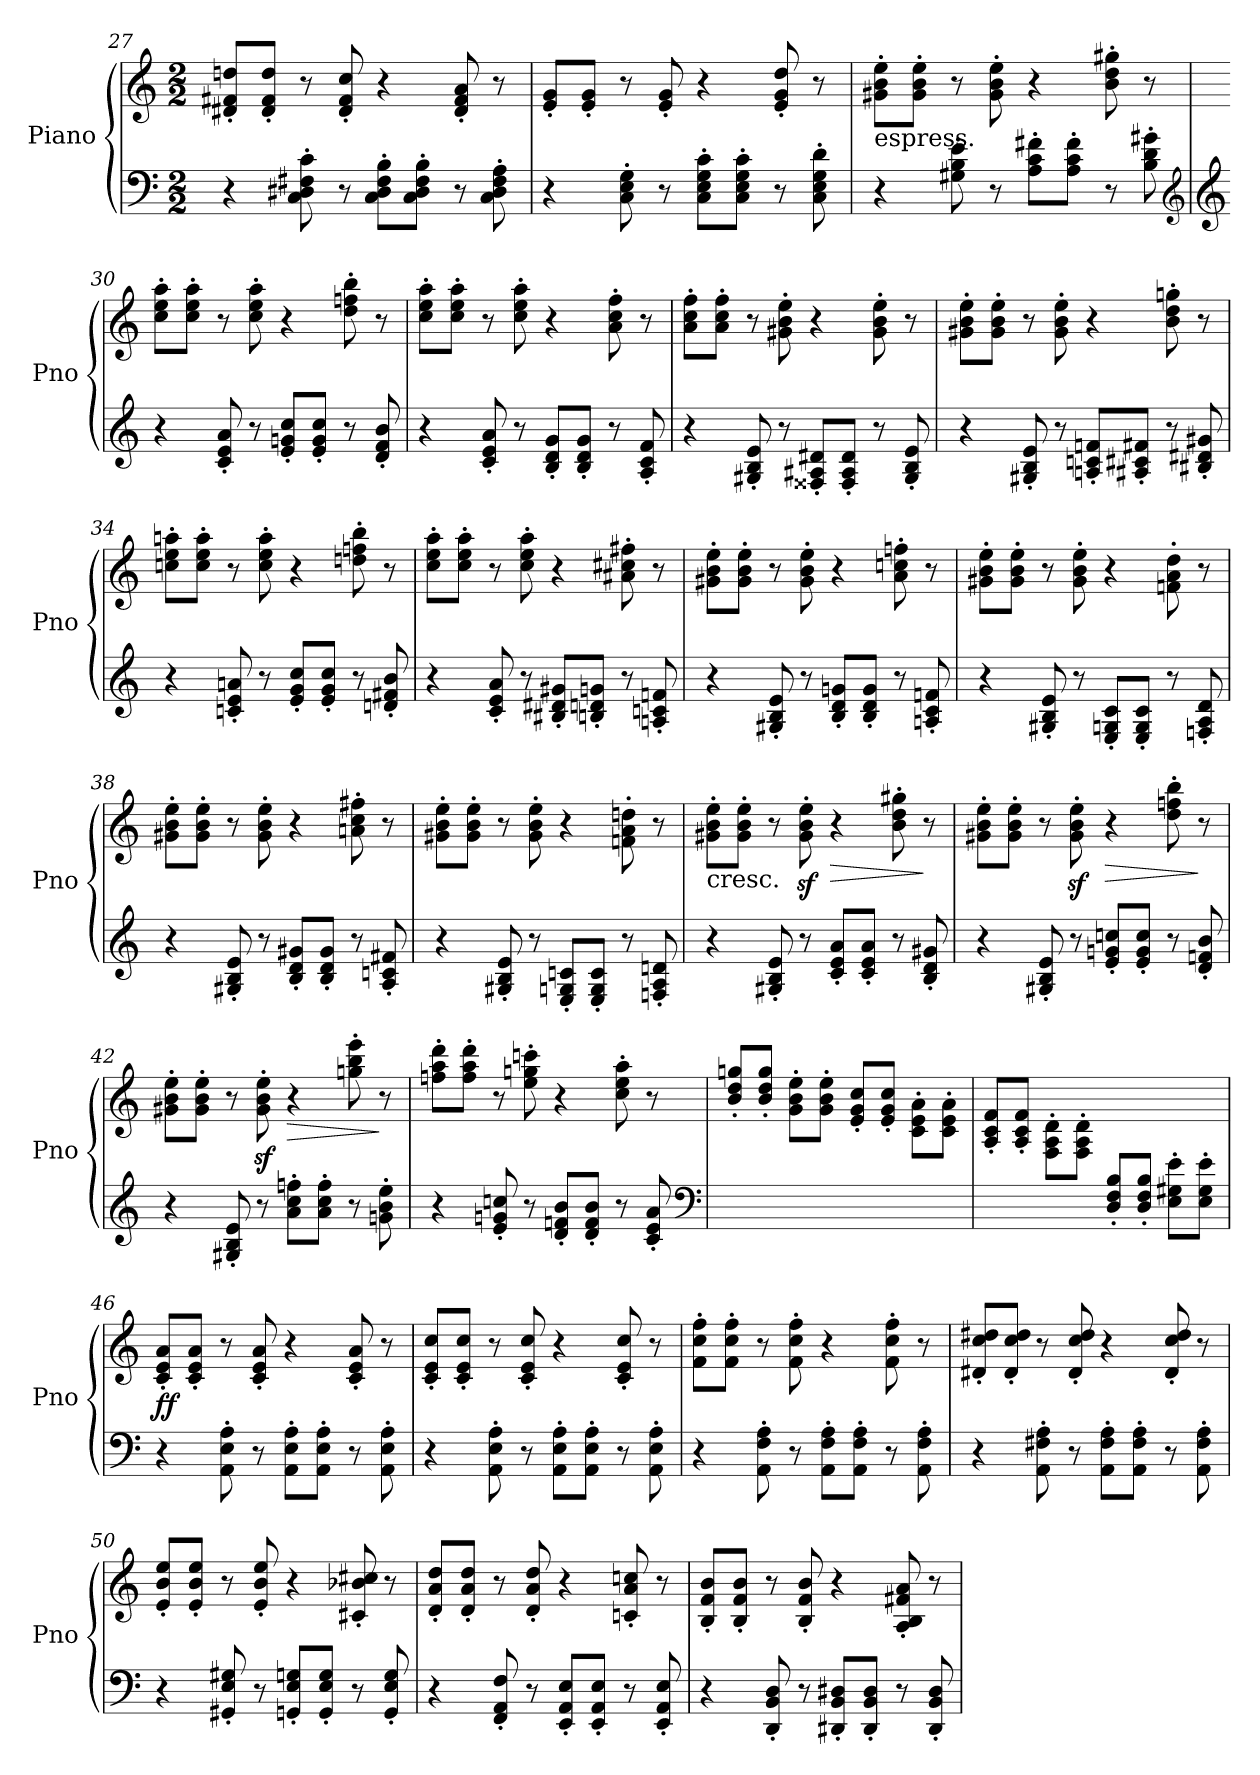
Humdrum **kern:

**kern	**kern	**dynam
*part1	*part1	*part1
*staff2	*staff1	*staff1/2
*I"Piano	*	*
*I'Pno	*	*
*clefF4	*clefG2	*
*k[]	*k[]	*
*C:	*C:	*
*M2/2	*M2/2	*
=27	=27	=27
4r	8d#X/' 8f#X/' 8ddn/'L	.
.	8d#/' 8f#/' 8dd/'J	.
8C\' 8D#X\' 8F#X\' 8c\'	8r	.
8r	8d#/' 8f#/' 8cc/'	.
8C\' 8D#\' 8F#\' 8B\'L	4r	.
8C\' 8D#\' 8F#\' 8B\'J	.	.
8r	8d#/' 8f#/' 8a/'	.
8C\' 8D#\' 8F#\' 8A\'	8r	.
=28	=28	=28
4r	8e/' 8g/'L	.
.	8e/' 8g/'J	.
8C\' 8E\' 8G\'	8r	.
8r	8e/' 8g/'	.
8C\' 8E\' 8G\' 8c\'L	4r	.
8C\' 8E\' 8G\' 8c\'J	.	.
8r	8e/' 8g/' 8dd/'	.
8C\' 8E\' 8G\' 8d\'	8r	.
=29	=29	=29
!	!LO:TX:b:t=espress.	!
4r	8g#X\' 8b\' 8ee\'L	.
.	8g#\' 8b\' 8ee\'J	.
8G#X\' 8B\' 8e\'	8r	.
8r	8g#\' 8b\' 8ee\'	.
8A\' 8c\' 8f#X\'L	4r	.
8A\' 8c\' 8f#\'J	.	.
8r	8b\' 8dd\' 8gg#X\'	.
8B\' 8d\' 8g#X\'	8r	.
*clefG2	*	*
!!LO:LB:g=z
=30	=30	=30
*clefG2	*	*
4r	8cc\' 8ee\' 8aa\'L	.
.	8cc\' 8ee\' 8aa\'J	.
8c/' 8e/' 8a/'	8r	.
8r	8cc\' 8ee\' 8aa\'	.
8e/' 8gn/' 8cc/'L	4r	.
8e/' 8g/' 8cc/'J	.	.
8r	8dd\' 8ffn\' 8bb\'	.
8d/' 8f/' 8b/'	8r	.
=31	=31	=31
4r	8cc\' 8ee\' 8aa\'L	.
.	8cc\' 8ee\' 8aa\'J	.
8c/' 8e/' 8a/'	8r	.
8r	8cc\' 8ee\' 8aa\'	.
8B/' 8d/' 8g/'L	4r	.
8B/' 8d/' 8g/'J	.	.
8r	8a\' 8cc\' 8ff\'	.
8A/' 8c/' 8f/'	8r	.
=32	=32	=32
4r	8a\' 8cc\' 8ff\'L	.
.	8a\' 8cc\' 8ff\'J	.
8G#X/' 8B/' 8e/'	8r	.
8r	8g#X\' 8b\' 8ee\'	.
8F##X/' 8A#X/' 8d#X/'L	4r	.
8F##/' 8A#/' 8d#/'J	.	.
8r	8g#\' 8b\' 8ee\'	.
8G#/' 8B/' 8e/'	8r	.
=33	=33	=33
4r	8g#X\' 8b\' 8ee\'L	.
.	8g#\' 8b\' 8ee\'J	.
8G#X/' 8B/' 8e/'	8r	.
8r	8g#\' 8b\' 8ee\'	.
8An/' 8cn/' 8fn/'L	4r	.
8A#X/' 8c#X/' 8f#X/'J	.	.
8r	8b\' 8dd\' 8ggn\'	.
8B#X/' 8d#X/' 8g#X/'	8r	.
!!LO:LB:g=z
=34	=34	=34
4r	8ccn\' 8ee\' 8aan\'L	.
.	8cc\' 8ee\' 8aa\'J	.
8cn/' 8e/' 8an/'	8r	.
8r	8cc\' 8ee\' 8aa\'	.
8e/' 8g/' 8cc/'L	4r	.
8e/' 8g/' 8cc/'J	.	.
8r	8ddn\' 8ffn\' 8bb\'	.
8dn/' 8f#X/' 8b/'	8r	.
=35	=35	=35
4r	8cc\' 8ee\' 8aa\'L	.
.	8cc\' 8ee\' 8aa\'J	.
8c/' 8e/' 8a/'	8r	.
8r	8cc\' 8ee\' 8aa\'	.
8B#X/' 8d#X/' 8g#X/'L	4r	.
8Bn/' 8dn/' 8gn/'J	.	.
8r	8a#X\' 8cc#X\' 8ff#X\'	.
8An/' 8cn/' 8fn/'	8r	.
=36	=36	=36
4r	8g#X\' 8b\' 8ee\'L	.
.	8g#\' 8b\' 8ee\'J	.
8G#X/' 8B/' 8e/'	8r	.
8r	8g#\' 8b\' 8ee\'	.
8B/' 8d/' 8gn/'L	4r	.
8B/' 8d/' 8g/'J	.	.
8r	8a\' 8ccn\' 8ffn\'	.
8An/' 8c/' 8fn/'	8r	.
=37	=37	=37
4r	8g#X\' 8b\' 8ee\'L	.
.	8g#\' 8b\' 8ee\'J	.
8G#X/' 8B/' 8e/'	8r	.
8r	8g#\' 8b\' 8ee\'	.
8E/' 8Gn/' 8c/'L	4r	.
8E/' 8G/' 8c/'J	.	.
8r	8fn\' 8a\' 8dd\'	.
8Fn/' 8A/' 8d/'	8r	.
!!LO:LB:g=z
=38	=38	=38
4r	8g#X\' 8b\' 8ee\'L	.
.	8g#\' 8b\' 8ee\'J	.
8G#X/' 8B/' 8e/'	8r	.
8r	8g#\' 8b\' 8ee\'	.
8B/' 8d/' 8g#X/'L	4r	.
8B/' 8d/' 8g#/'J	.	.
8r	8an\' 8cc\' 8ff#X\'	.
8A/' 8cn/' 8f#X/'	8r	.
=39	=39	=39
4r	8g#X\' 8b\' 8ee\'L	.
.	8g#\' 8b\' 8ee\'J	.
8G#X/' 8B/' 8e/'	8r	.
8r	8g#\' 8b\' 8ee\'	.
8E/' 8Gn/' 8cn/'L	4r	.
8E/' 8G/' 8c/'J	.	.
8r	8fn\' 8a\' 8ddn\'	.
8Fn/' 8A/' 8dn/'	8r	.
=40	=40	=40
!	!LO:TX:b:t=cresc.	!
4r	8g#X\' 8b\' 8ee\'L	.
.	8g#\' 8b\' 8ee\'J	.
8G#X/' 8B/' 8e/'	8r	.
8r	8g#\z<' 8b\z<' 8ee\z<'	.
!	!	!LO:HP:b
8c/' 8e/' 8a/'L	4r	>
8c/' 8e/' 8a/'J	.	.
8r	8b\' 8dd\' 8gg#X\'	.
8B/' 8d/' 8g#X/'	8r	]
=41	=41	=41
4r	8g#X\' 8b\' 8ee\'L	.
.	8g#\' 8b\' 8ee\'J	.
8G#X/' 8B/' 8e/'	8r	.
8r	8g#\z<' 8b\z<' 8ee\z<'	.
!	!	!LO:HP:b
8e/' 8gn/' 8ccn/'L	4r	>
8e/' 8g/' 8cc/'J	.	.
8r	8dd\' 8ffn\' 8bb\'	.
8d/' 8fn/' 8b/'	8r	]
!!LO:LB:g=z
=42	=42	=42
4r	8g#X\' 8b\' 8ee\'L	.
.	8g#\' 8b\' 8ee\'J	.
8G#X/' 8B/' 8e/'	8r	.
8r	8g#\z<' 8b\z<' 8ee\z<'	.
!	!	!LO:HP:b
8a\' 8cc\' 8ffn\'L	4r	>
8a\' 8cc\' 8ff\'J	.	.
8r	8ggn\' 8bb\' 8eee\'	.
8gn\' 8b\' 8ee\'	8r	]
=43	=43	=43
4r	8ffn\' 8aa\' 8ddd\'L	.
.	8ff\' 8aa\' 8ddd\'J	.
8e/' 8gn/' 8ccn/'	8r	.
8r	8ee\' 8ggn\' 8cccn\'	.
8d/' 8fn/' 8b/'L	4r	.
8d/' 8f/' 8b/'J	.	.
8r	8cc\' 8ee\' 8aa\'	.
8c/' 8e/' 8a/'	8r	.
*clefF4	*	*
=44	=44	=44
*	*^	*
4ryy	8b/' 8dd/' 8ggn/'L	4ryy	.
.	8b/' 8dd/' 8gg/'J	.	.
4ryy	4ryy	8g\' 8b\' 8ee\'L	.
.	.	8g\' 8b\' 8ee\'J	.
4ryy	8e/' 8g/' 8cc/'L	4ryy	.
.	8e/' 8g/' 8cc/'J	.	.
4ryy	4ryy	8c\' 8e\' 8a\'L	.
.	.	8c\' 8e\' 8a\'J	.
=45	=45	=45	=45
*^	*	*	*
2ryy	4ryy	8A/' 8c/' 8f/'L	4ryy	.
.	.	8A/' 8c/' 8f/'J	.	.
.	4ryy	4ryy	8F\' 8A\' 8d\'L	.
.	.	.	8F\' 8A\' 8d\'J	.
8D/' 8F/' 8B/'L	8ryy	4ryy	2ryy	.
8D/' 8F/' 8B/'J	8ryy	.	.	.
4ryy	8E\' 8G#X\' 8e\'L	4ryy	.	.
.	8E\' 8G#\' 8e\'J	.	.	.
*	*	*v	*v	*
=46	=46	=46	=46
!	!	!	!LO:DY:b
*v	*v	*	*
4r	8c/' 8e/' 8a/'L	ff
.	8c/' 8e/' 8a/'J	.
8AA\' 8E\' 8A\'	8r	.
8r	8c/' 8e/' 8a/'	.
8AA\' 8E\' 8A\'L	4r	.
8AA\' 8E\' 8A\'J	.	.
8r	8c/' 8e/' 8a/'	.
8AA\' 8E\' 8A\'	8r	.
!!LO:PB:g=z
=47	=47	=47
4r	8c/' 8e/' 8cc/'L	.
.	8c/' 8e/' 8cc/'J	.
8AA\' 8E\' 8A\'	8r	.
8r	8c/' 8e/' 8cc/'	.
8AA\' 8E\' 8A\'L	4r	.
8AA\' 8E\' 8A\'J	.	.
8r	8c/' 8e/' 8cc/'	.
8AA\' 8E\' 8A\'	8r	.
=48	=48	=48
4r	8f\' 8cc\' 8ff\'L	.
.	8f\' 8cc\' 8ff\'J	.
8AA\' 8F\' 8A\'	8r	.
8r	8f\' 8cc\' 8ff\'	.
8AA\' 8F\' 8A\'L	4r	.
8AA\' 8F\' 8A\'J	.	.
8r	8f\' 8cc\' 8ff\'	.
8AA\' 8F\' 8A\'	8r	.
=49	=49	=49
4r	8d#X/' 8cc/' 8dd#X/'L	.
.	8d#/' 8cc/' 8dd#/'J	.
8AA\' 8F#X\' 8A\'	8r	.
8r	8d#/' 8cc/' 8dd#/'	.
8AA\' 8F#\' 8A\'L	4r	.
8AA\' 8F#\' 8A\'J	.	.
8r	8d#/' 8cc/' 8dd#/'	.
8AA\' 8F#\' 8A\'	8r	.
=50	=50	=50
4r	8e/' 8b/' 8ee/'L	.
.	8e/' 8b/' 8ee/'J	.
8GG#X/' 8E/' 8G#X/'	8r	.
8r	8e/' 8b/' 8ee/'	.
8GGn/' 8E/' 8Gn/'L	4r	.
8GG/' 8E/' 8G/'J	.	.
8r	8c#X/' 8b-X/' 8cc#X/'	.
8GG/' 8E/' 8G/'	8r	.
=51	=51	=51
4r	8d/' 8a/' 8dd/'L	.
.	8d/' 8a/' 8dd/'J	.
8FF/' 8AA/' 8F/'	8r	.
8r	8d/' 8a/' 8dd/'	.
8EE/' 8AA/' 8E/'L	4r	.
8EE/' 8AA/' 8E/'J	.	.
8r	8cn/' 8a/' 8ccn/'	.
8EE/' 8AA/' 8E/'	8r	.
!!LO:LB:g=z
=52	=52	=52
4r	8B/' 8f/' 8b/'L	.
.	8B/' 8f/' 8b/'J	.
8DD/' 8BB/' 8D/'	8r	.
8r	8B/' 8f/' 8b/'	.
8DD#X/' 8BB/' 8D#X/'L	4r	.
8DD#/' 8BB/' 8D#/'J	.	.
8r	8A/' 8B/' 8f#X/' 8a/'	.
8DD#/' 8BB/' 8D#/'	8r	.
=	=	=
*-	*-	*-
